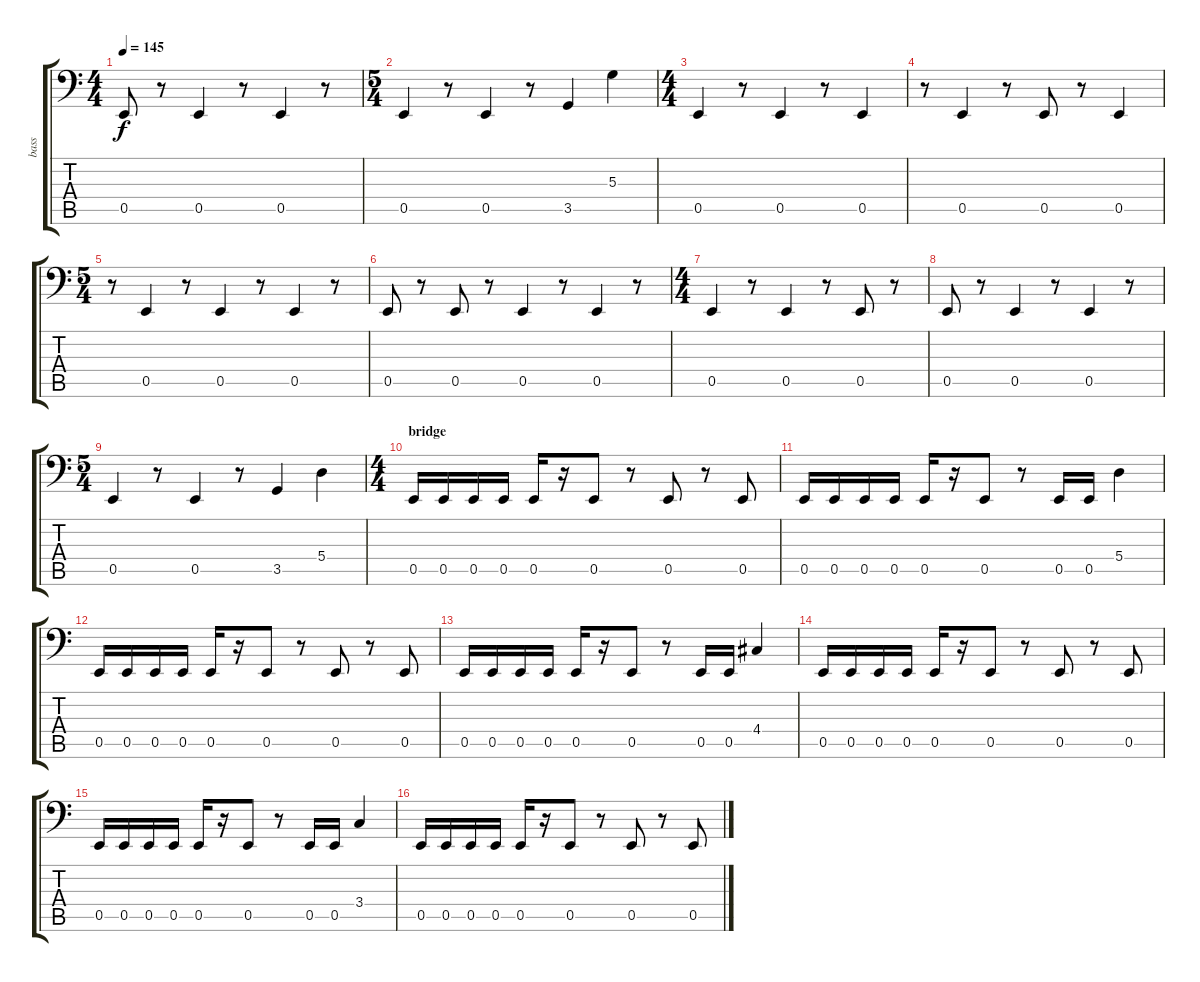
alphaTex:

\track ("bass" "bass") {instrument electricbassfinger}
\staff {score tabs}
\tuning (C3 G2 D2 A1 E1 B0) {hide}
\ts (4 4)
\tempo 145
\clef f4
\ks c
0.5.8{dy f} r.8 0.5.4 r.8 0.5.4 r.8 |
\ts (5 4)
0.5.4 r.8 0.5.4 r.8 3.5.4 5.3.4 |
\ts (4 4)
0.5.4 r.8 0.5.4 r.8 0.5.4 |
r.8 0.5.4 r.8 0.5.8 r.8 0.5.4 |
\ts (5 4)
r.8 0.5.4 r.8 0.5.4 r.8 0.5.4 r.8 |
0.5.8 r.8 0.5.8 r.8 0.5.4 r.8 0.5.4 r.8 |
\ts (4 4)
0.5.4 r.8 0.5.4 r.8 0.5.8 r.8 |
0.5.8 r.8 0.5.4 r.8 0.5.4 r.8 |
\ts (5 4)
0.5.4 r.8 0.5.4 r.8 3.5.4 5.4.4 |
\ts (4 4)
\section ("" "bridge")
0.5.16 0.5.16 0.5.16 0.5.16 0.5.16 r.16 0.5.8 r.8 0.5.8 r.8 0.5.8 |
0.5.16 0.5.16 0.5.16 0.5.16 0.5.16 r.16 0.5.8 r.8 0.5.16 0.5.16 5.4.4 |
0.5.16 0.5.16 0.5.16 0.5.16 0.5.16 r.16 0.5.8 r.8 0.5.8 r.8 0.5.8 |
0.5.16 0.5.16 0.5.16 0.5.16 0.5.16 r.16 0.5.8 r.8 0.5.16 0.5.16 4.4.4 |
0.5.16 0.5.16 0.5.16 0.5.16 0.5.16 r.16 0.5.8 r.8 0.5.8 r.8 0.5.8 |
0.5.16 0.5.16 0.5.16 0.5.16 0.5.16 r.16 0.5.8 r.8 0.5.16 0.5.16 3.4.4 |
0.5.16 0.5.16 0.5.16 0.5.16 0.5.16 r.16 0.5.8 r.8 0.5.8 r.8 0.5.8
